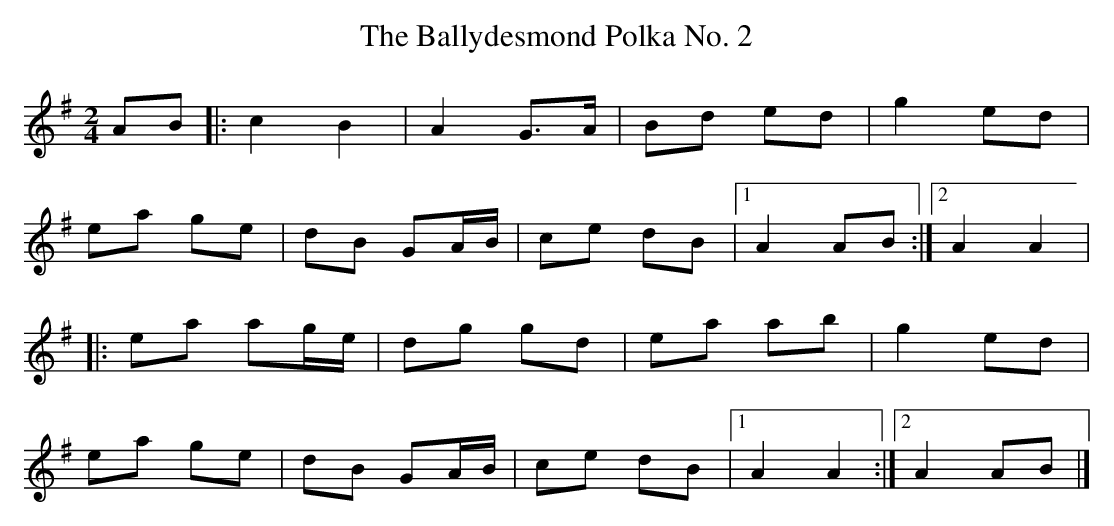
X:1
T:Ballydesmond Polka No. 2, The
M:2/4
L:1/8
K:Ador
AB[|:c2 B2|A2 G>A|Bd ed|g2 ed|!
ea ge|dB GA/2B/2|ce dB|1A2 AB:|2A2 A2|!
|:ea ag/2e/2|dg gd|ea ab|g2 ed|!
ea ge|dB GA/2B/2|ce dB|1A2 A2:|2A2 AB|]!
